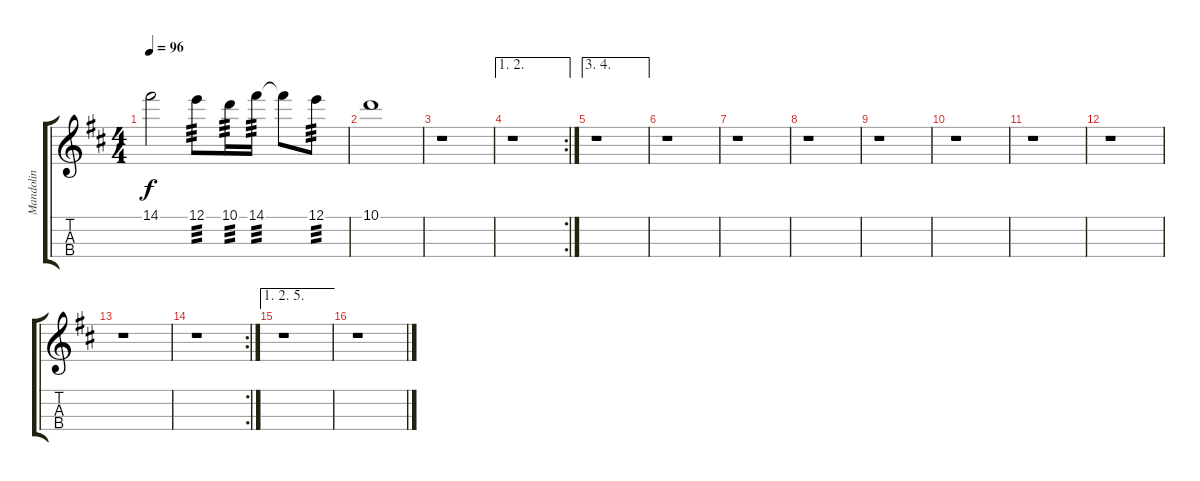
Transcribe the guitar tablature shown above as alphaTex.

\track ("Mandolin" "Mandolin") {instrument acousticguitarsteel}
\staff {score tabs}
\tuning (E4 A3 D3 G2) {hide}
\ts (4 4)
\tempo 96
\clef g2
\ks d
14.1.2{dy f} 12.1.8{tp 3} 10.1.16{tp 3} 14.1.16{tp 3} 14.1{t}.8 12.1.8{tp 3} |
10.1.1 |
r.1 |
\ae (1 2)
\rc 2
r.1 |
\ae (3 4)
r.1 |
r.1 |
r.1 |
r.1 |
r.1 |
r.1 |
r.1 |
r.1 |
r.1 |
\rc 2
r.1 |
\ae (1 2 5)
r.1 |
r.1
